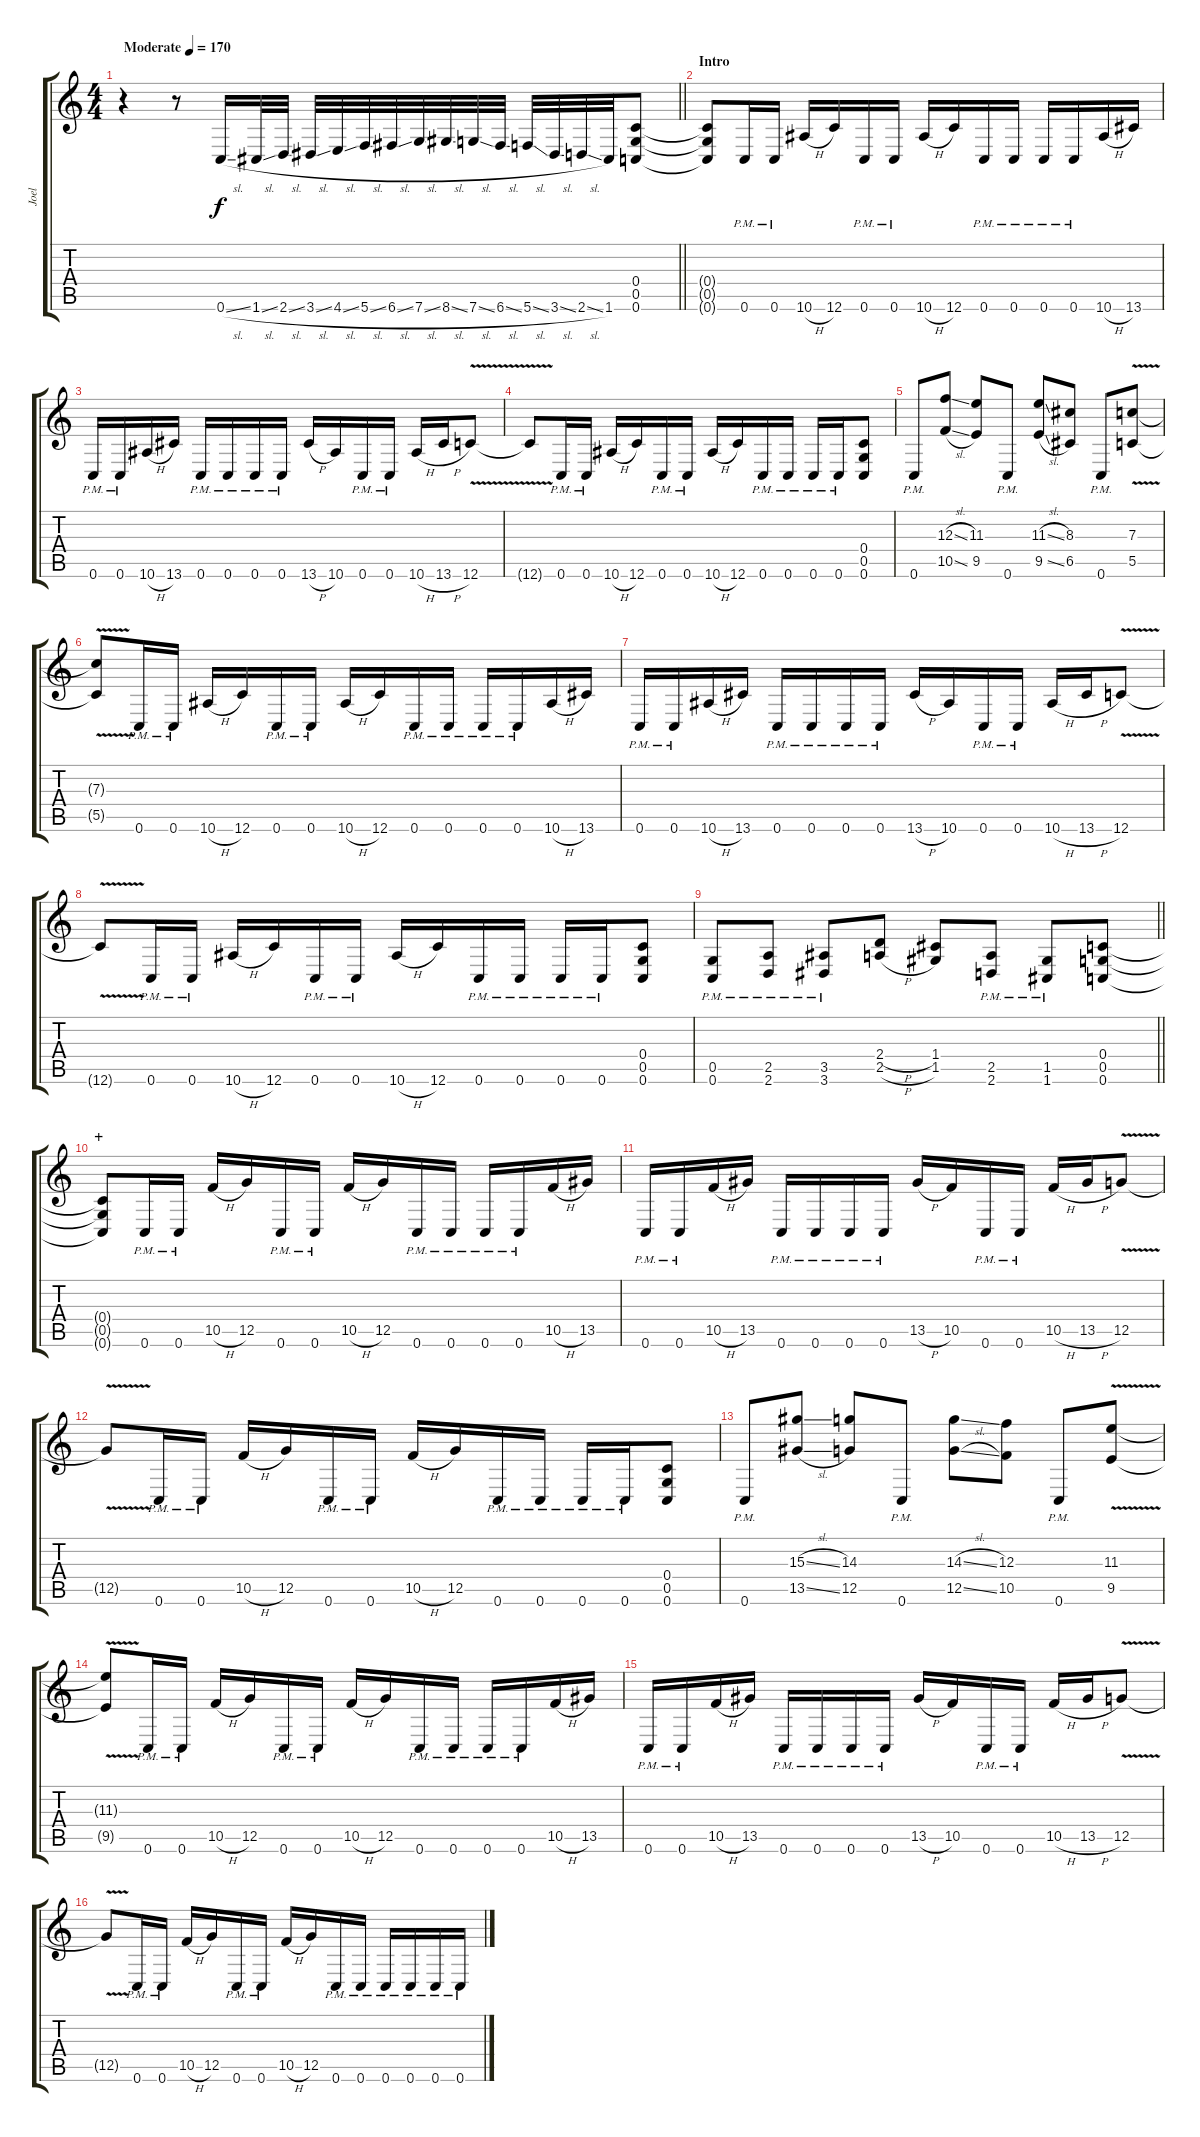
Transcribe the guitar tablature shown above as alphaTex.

\track ("Joel" "Joel") {instrument distortionguitar}
\staff {score tabs}
\tuning (D4 A3 F3 C3 G2 C2) {hide}
\ts (4 4)
\tempo (170 "Moderate")
\clef g2
\barLineRight lightlight
\ks c
r.4{dy f instrument distortionguitar} r.8 0.6{sl}.16 1.6{sl}.32 2.6{sl}.32 3.6{sl}.32 4.6{sl}.32 5.6{sl}.32 6.6{sl}.32 7.6{sl}.32 8.6{sl}.32 7.6{sl}.32 6.6{sl}.32 5.6{sl}.32 3.6{sl}.32 2.6{sl}.32 1.6.32 (0.4 0.5 0.6).8 |
\section ("" "Intro")
(0.4{t} 0.5{t} 0.6{t}).8 0.6{pm}.16 0.6{pm}.16 10.6{h}.16 12.6.16 0.6{pm}.16 0.6{pm}.16 10.6{h}.16 12.6.16 0.6{pm}.16 0.6{pm}.16 0.6{pm}.16 0.6{pm}.16 10.6{h}.16 13.6.16 |
0.6{pm}.16 0.6{pm}.16 10.6{h}.16 13.6.16 0.6{pm}.16 0.6{pm}.16 0.6{pm}.16 0.6{pm}.16 13.6{h}.16 10.6.16 0.6{pm}.16 0.6{pm}.16 10.6{h}.16 13.6{h}.16 12.6{v}.8 |
12.6{t}.8 0.6{pm}.16 0.6{pm}.16 10.6{h}.16 12.6.16 0.6{pm}.16 0.6{pm}.16 10.6{h}.16 12.6.16 0.6{pm}.16 0.6{pm}.16 0.6{pm}.16 0.6{pm}.16 (0.4 0.5 0.6).8 |
0.6{pm}.8 (12.3{sl} 10.5{sl}).8 (11.3 9.5).8 0.6{pm}.8 (11.3{sl} 9.5{sl}).8 (8.3 6.5).8 0.6{pm}.8 (7.3{v} 5.5{v}).8 |
(7.3{t} 5.5{t}).8 0.6{pm}.16 0.6{pm}.16 10.6{h}.16 12.6.16 0.6{pm}.16 0.6{pm}.16 10.6{h}.16 12.6.16 0.6{pm}.16 0.6{pm}.16 0.6{pm}.16 0.6{pm}.16 10.6{h}.16 13.6.16 |
0.6{pm}.16 0.6{pm}.16 10.6{h}.16 13.6.16 0.6{pm}.16 0.6{pm}.16 0.6{pm}.16 0.6{pm}.16 13.6{h}.16 10.6.16 0.6{pm}.16 0.6{pm}.16 10.6{h}.16 13.6{h}.16 12.6{v}.8 |
12.6{t}.8 0.6{pm}.16 0.6{pm}.16 10.6{h}.16 12.6.16 0.6{pm}.16 0.6{pm}.16 10.6{h}.16 12.6.16 0.6{pm}.16 0.6{pm}.16 0.6{pm}.16 0.6{pm}.16 (0.4 0.5 0.6).8 |
\barLineRight lightlight
(0.5{pm} 0.6{pm}).8 (2.5{pm} 2.6{pm}).8 (3.5{pm} 3.6{pm}).8 (2.4{h} 2.5{h}).8 (1.4 1.5).8 (2.5{pm} 2.6{pm}).8 (1.5{pm} 1.6{pm}).8 (0.4 0.5 0.6).8 |
\section ("" "+")
(0.4{t} 0.5{t} 0.6{t}).8 0.6{pm}.16 0.6{pm}.16 10.5{h}.16 12.5.16 0.6{pm}.16 0.6{pm}.16 10.5{h}.16 12.5.16 0.6{pm}.16 0.6{pm}.16 0.6{pm}.16 0.6{pm}.16 10.5{h}.16 13.5.16 |
0.6{pm}.16 0.6{pm}.16 10.5{h}.16 13.5.16 0.6{pm}.16 0.6{pm}.16 0.6{pm}.16 0.6{pm}.16 13.5{h}.16 10.5.16 0.6{pm}.16 0.6{pm}.16 10.5{h}.16 13.5{h}.16 12.5{v}.8 |
12.5{t}.8 0.6{pm}.16 0.6{pm}.16 10.5{h}.16 12.5.16 0.6{pm}.16 0.6{pm}.16 10.5{h}.16 12.5.16 0.6{pm}.16 0.6{pm}.16 0.6{pm}.16 0.6{pm}.16 (0.4 0.5 0.6).8 |
0.6{pm}.8 (15.3{sl} 13.5{sl}).8 (14.3 12.5).8 0.6{pm}.8 (14.3{sl} 12.5{sl}).8 (12.3 10.5).8 0.6{pm}.8 (11.3{v} 9.5{v}).8 |
(11.3{t} 9.5{t}).8 0.6{pm}.16 0.6{pm}.16 10.5{h}.16 12.5.16 0.6{pm}.16 0.6{pm}.16 10.5{h}.16 12.5.16 0.6{pm}.16 0.6{pm}.16 0.6{pm}.16 0.6{pm}.16 10.5{h}.16 13.5.16 |
0.6{pm}.16 0.6{pm}.16 10.5{h}.16 13.5.16 0.6{pm}.16 0.6{pm}.16 0.6{pm}.16 0.6{pm}.16 13.5{h}.16 10.5.16 0.6{pm}.16 0.6{pm}.16 10.5{h}.16 13.5{h}.16 12.5{v}.8 |
12.5{t}.8 0.6{pm}.16 0.6{pm}.16 10.5{h}.16 12.5.16 0.6{pm}.16 0.6{pm}.16 10.5{h}.16 12.5.16 0.6{pm}.16 0.6{pm}.16 0.6{pm}.16 0.6{pm}.16 0.6{pm}.16 0.6{pm}.16
